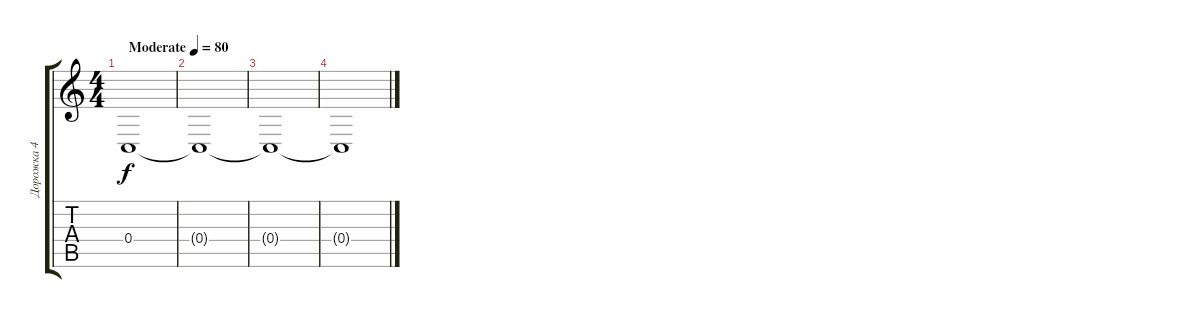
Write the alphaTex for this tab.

\track ("Дорожка 4" "Дорожка 4") {instrument fx2soundtrack}
\staff {score tabs}
\tuning (D4 A3 F3 C3 G2 C2) {hide}
\ts (4 4)
\tempo (80 "Moderate")
\clef g2
\ks c
0.4.1{dy f instrument fx2soundtrack} |
0.4{t}.1 |
0.4{t}.1 |
0.4{t}.1
